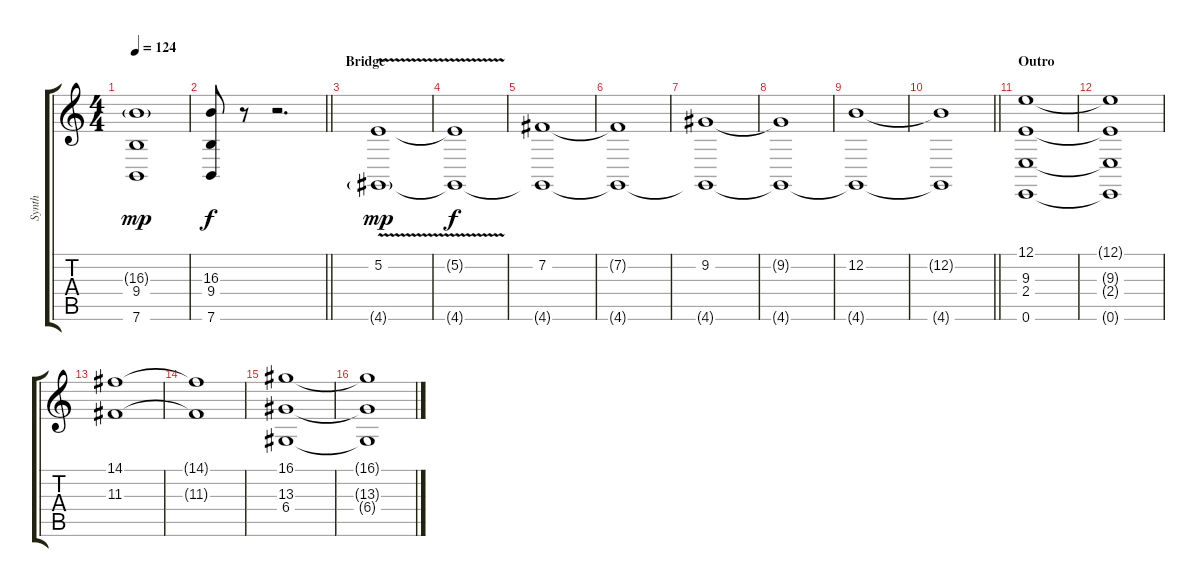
\track ("Synth" "Synth") {instrument pad4choir}
\staff {score tabs}
\tuning (E4 B3 G3 D3 A2 E2) {hide}
\ts (4 4)
\tempo 124
\clef g2
\ks c
(16.3{g} 9.4 7.6).1{dy mp} |
\barLineRight lightlight
(16.3 9.4 7.6).8{dy f} r.8 r.2{d} |
\section ("" "Bridge")
(5.2 4.6{v g}).1{dy mp} |
(5.2{t} 4.6{t}).1{dy f} |
(7.2 4.6{t}).1 |
(7.2{t} 4.6{t}).1 |
(9.2 4.6{t}).1 |
(9.2{t} 4.6{t}).1 |
(12.2 4.6{t}).1 |
\barLineRight lightlight
(12.2{t} 4.6{t}).1 |
\section ("" "Outro")
(12.1 9.3 2.4 0.6).1 |
(12.1{t} 9.3{t} 2.4{t} 0.6{t}).1 |
(14.1 11.3).1 |
(14.1{t} 11.3{t}).1 |
(16.1 13.3 6.4).1 |
(16.1{t} 13.3{t} 6.4{t}).1
